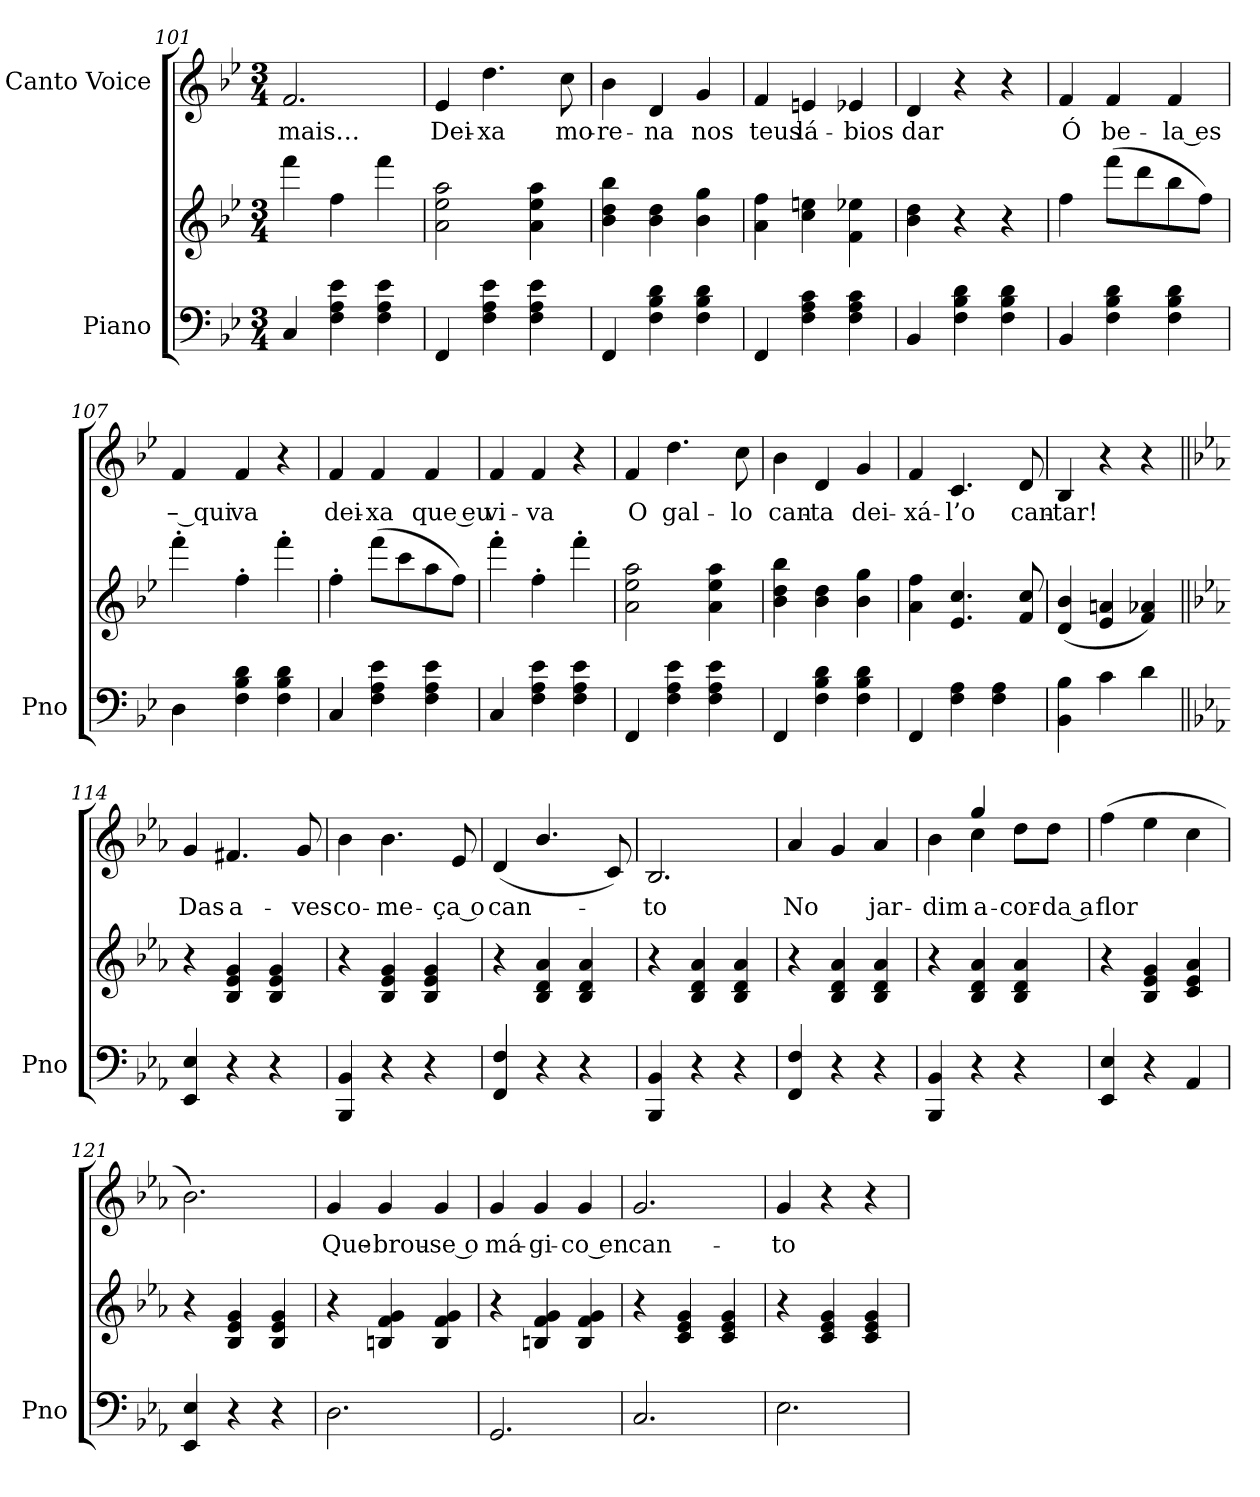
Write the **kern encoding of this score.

**kern	**kern	**kern	**text
*part2	*part2	*part1	*part1
*staff3	*staff2	*staff1	*staff1
*I"Piano	*	*I"Canto Voice	*
*I'Pno	*	*	*
*clefF4	*clefG2	*clefG2	*
*k[b-e-]	*k[b-e-]	*k[b-e-]	*
*M3/4	*M3/4	*M3/4	*
=101	=101	=101	=101
4C/	4fff\	2.f/	mais…
4F\ 4A\ 4e-\	4ff\	.	.
4F\ 4A\ 4e-\	4fff\	.	.
=102	=102	=102	=102
4FF/	2a\ 2ee-\ 2aa\	4e-/	Dei-
4F\ 4A\ 4e-\	.	4.dd\	-xa
4F\ 4A\ 4e-\	4a\ 4ee-\ 4aa\	.	.
.	.	8cc\	mo-
=103	=103	=103	=103
4FF/	4b-\ 4dd\ 4bb-\	4b-\	-re-
4F\ 4B-\ 4d\	4b-\ 4dd\	4d/	-na
4F\ 4B-\ 4d\	4b-\ 4gg\	4g/	nos
=104	=104	=104	=104
4FF/	4a\ 4ff\	4f/	teus
4F\ 4A\ 4c\	4cc\ 4een\	4en/	lá-
4F\ 4A\ 4c\	4f\ 4ee-X\	4e-X/	-bios
=105	=105	=105	=105
4BB-/	4b-\ 4dd\	4d/	dar
4F\ 4B-\ 4d\	4r	4r	.
4F\ 4B-\ 4d\	4r	4r	.
=106	=106	=106	=106
4BB-/	4ff\	4f/	Ó
4F\ 4B-\ 4d\	(8fff\L	4f/	be-
.	8ddd\	.	.
4F\ 4B-\ 4d\	8bb-\	4f/	la es
.	8ff\J)	.	.
=107	=107	=107	=107
4D\	4fff'\	4f/	-– qui-
4F\ 4B-\ 4d\	4ff'\	4f/	-va
4F\ 4B-\ 4d\	4fff'\	4r	.
=108	=108	=108	=108
4C/	4ff'\	4f/	dei-
4F\ 4A\ 4e-\	(8fff\L	4f/	-xa
.	8ccc\	.	.
4F\ 4A\ 4e-\	8aa\	4f/	que eu
.	8ff\J)	.	.
=109	=109	=109	=109
4C/	4fff'\	4f/	vi-
4F\ 4A\ 4e-\	4ff'\	4f/	-va
4F\ 4A\ 4e-\	4fff'\	4r	.
=110	=110	=110	=110
4FF/	2a\ 2ee-\ 2aa\	4f/	O
4F\ 4A\ 4e-\	.	4.dd\	gal-
4F\ 4A\ 4e-\	4a\ 4ee-\ 4aa\	.	.
.	.	8cc\	-lo
=111	=111	=111	=111
4FF/	4b-\ 4dd\ 4bb-\	4b-\	can-
4F\ 4B-\ 4d\	4b-\ 4dd\	4d/	-ta
4F\ 4B-\ 4d\	4b-\ 4gg\	4g/	dei-
=112	=112	=112	=112
4FF/	4a\ 4ff\	4f/	-xá-
4F\ 4A\	4.e-/ 4.cc/	4.c/	-l’o
4F\ 4A\	.	.	.
.	8f/ 8cc/	8d/	can-
=113	=113	=113	=113
4BB-\ 4B-\	(4d/ 4b-/	4B-/	-tar!
4c\	4e-/ 4an/	4r	.
4d\	4f/ 4a-X/)	4r	.
=114||	=114||	=114||	=114||
*k[b-e-a-]	*k[b-e-a-]	*k[b-e-a-]	*
4EE-/ 4E-/	4r	4g/	Das
4r	4B-/ 4e-/ 4g/	4.f#X/	a-
4r	4B-/ 4e-/ 4g/	.	.
.	.	8g/	-ves
=115	=115	=115	=115
4BBB-/ 4BB-/	4r	4b-\	co-
4r	4B-/ 4e-/ 4g/	4.b-\	-me-
4r	4B-/ 4e-/ 4g/	.	.
.	.	8e-/	ça o
=116	=116	=116	=116
4FF/ 4F/	4r	(>4d/	can-
4r	4B-/ 4d/ 4a-/	4.b-/	.
4r	4B-/ 4d/ 4a-/	.	.
.	.	8c/)	.
=117	=117	=117	=117
4BBB-/ 4BB-/	4r	2.B-/	-to
4r	4B-/ 4d/ 4a-/	.	.
4r	4B-/ 4d/ 4a-/	.	.
=118	=118	=118	=118
4FF/ 4F/	4r	4a-/	No
4r	4B-/ 4d/ 4a-/	4g/	.
4r	4B-/ 4d/ 4a-/	4a-/	jar-
=119	=119	=119	=119
*	*	*^	*
4BBB-/ 4BB-/	4r	4b-\	4ryy	-dim
4r	4B-/ 4d/ 4a-/	4cc\	4gg/	a-
4r	4B-/ 4d/ 4a-/	8dd\L	4ryy	-cor-
.	.	8dd\J	.	da a
*	*	*v	*v	*
=120	=120	=120	=120
4EE-/ 4E-/	4r	(4ff\	flor
4r	4B-/ 4e-/ 4g/	4ee-\	.
4AA-/	4c/ 4e-/ 4a-/	4cc\	.
=121	=121	=121	=121
4EE-/ 4E-/	4r	2.b-\)	.
4r	4B-/ 4e-/ 4g/	.	.
4r	4B-/ 4e-/ 4g/	.	.
=122	=122	=122	=122
2.D\	4r	4g/	Que-
.	4Bn/ 4f/ 4g/	4g/	-brou-
.	4B/ 4f/ 4g/	4g/	se o
=123	=123	=123	=123
2.GG/	4r	4g/	má-
.	4Bn/ 4f/ 4g/	4g/	-gi-
.	4B/ 4f/ 4g/	4g/	co en
=124	=124	=124	=124
2.C/	4r	2.g/	-can-
.	4c/ 4e-/ 4g/	.	.
.	4c/ 4e-/ 4g/	.	.
=125	=125	=125	=125
2.E-\	4r	4g/	-to
.	4c/ 4e-/ 4g/	4r	.
.	4c/ 4e-/ 4g/	4r	.
=	=	=	=
*-	*-	*-	*-
